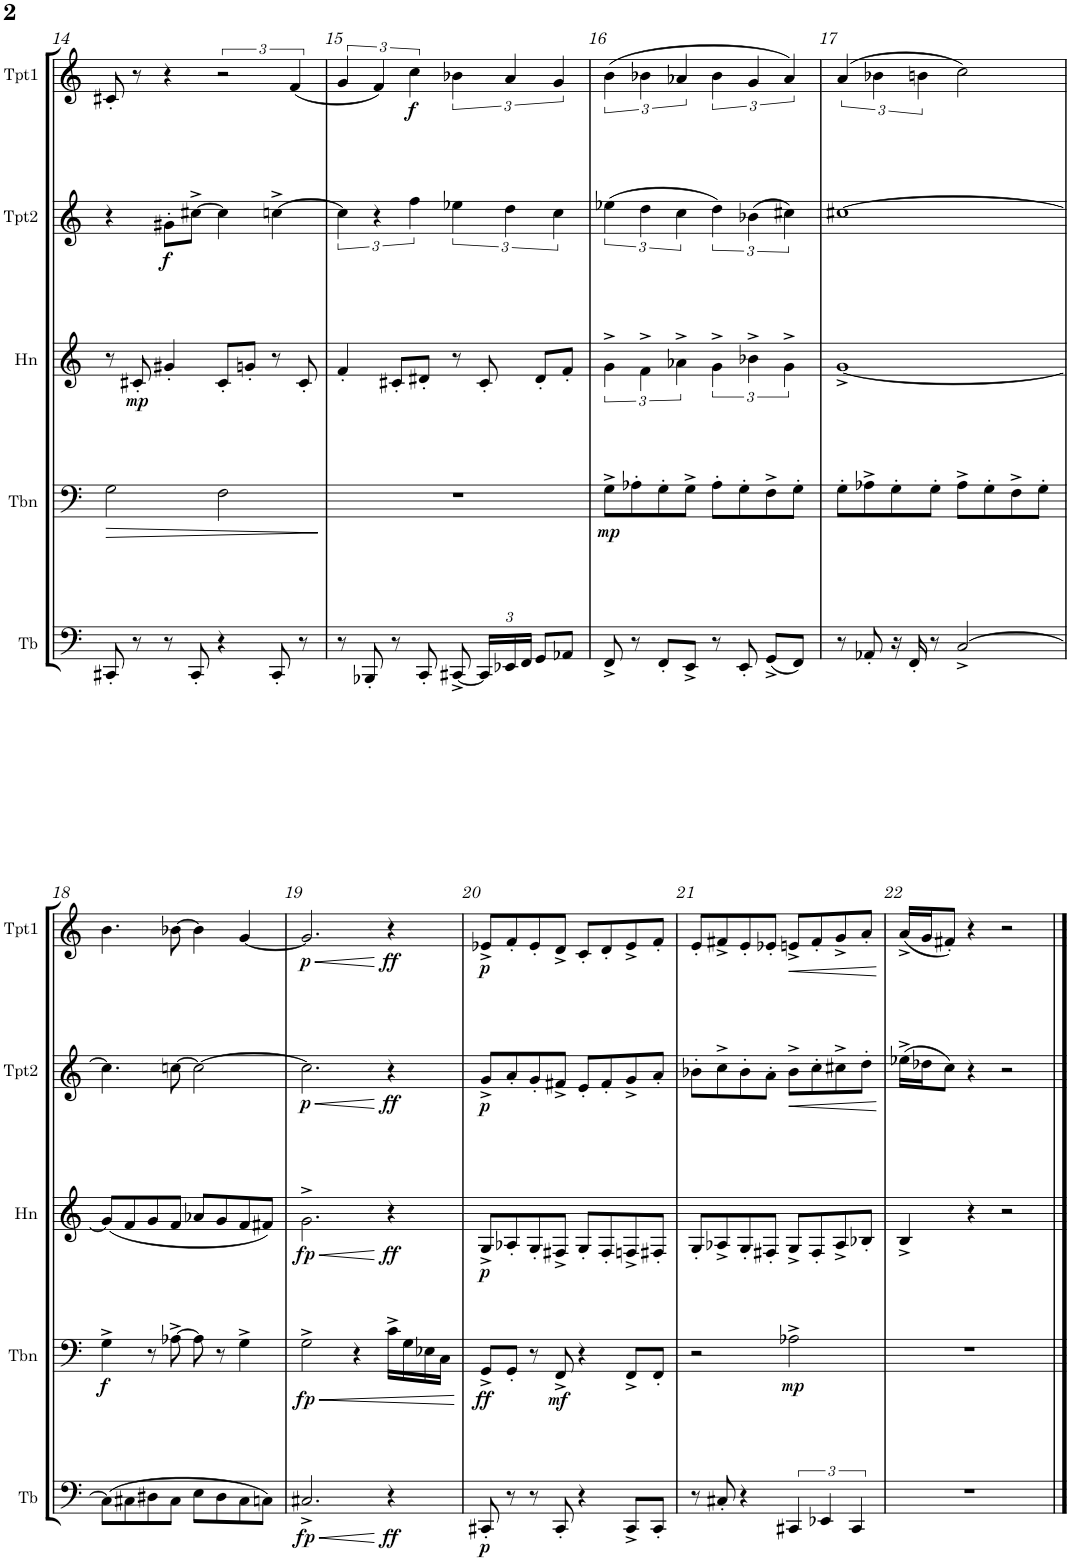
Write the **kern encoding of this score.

**kern	**dynam	**kern	**dynam	**kern	**dynam	**kern	**dynam	**kern	**dynam
*part5	*part5	*part4	*part4	*part3	*part3	*part2	*part2	*part1	*part1
*staff5	*staff5	*staff4	*staff4	*staff3	*staff3	*staff2	*staff2	*staff1	*staff1
*I"Tuba	*	*I"Trombone	*	*I"Horn in F	*	*I"Bb Trumpet 2	*	*I"Bb Trumpet 1	*
*I'Tb	*	*I'Tbn	*	*I'Hn	*	*I'Tpt2	*	*I'Tpt1	*
!!LO:PB:g=z
*clefF4	*	*clefF4	*	*clefG2	*	*clefG2	*	*clefG2	*
*	*	*	*	*ITrd4c7	*	*ITrd1c2	*	*ITrd1c2	*
*k[]	*	*k[]	*	*k[]	*	*k[]	*	*k[]	*
*M4/4	*	*M4/4	*	*M4/4	*	*M4/4	*	*M4/4	*
*met(c)	*	*met(c)	*	*met(c)	*	*met(c)	*	*met(c)	*
=14	=14	=14	=14	=14	=14	=14	=14	=14	=14
!	!	!	!LO:HP:b	!	!	!	!	!	!
8CC#X'/	.	2G\	>	8r	.	4r	.	8c#X'/	.
!	!	!	!	!	!LO:DY:b	!	!	!	!
8r	.	.	.	8c#X'/	mp	.	.	8r	.
!	!	!	!	!	!	!	!LO:DY:b	!	!
8r	.	.	.	4g#X'/	.	8g#X'\L	f	4r	.
8CC#'/	.	.	.	.	.	[8cc#X^\J	.	.	.
4r	.	2F\	.	8c#'/L	.	4cc#\]	.	3r	.
.	.	.	.	8gn'/J	.	.	.	.	.
8CC#'/	.	.	.	8r	.	[4ccn^\	.	.	.
.	.	.	.	.	.	.	.	(6f/	.
8r	.	.	.	8c#'/	.	.	.	.	.
.	.	.	]	.	.	.	.	.	.
=15	=15	=15	=15	=15	=15	=15	=15	=15	=15
8r	.	1r	.	4f'/	.	6cc\]	.	6g/	.
8BBB-X'/	.	.	.	.	.	.	.	.	.
.	.	.	.	.	.	6r	.	6f/)	.
8r	.	.	.	8c#X'/L	.	.	.	.	.
!	!	!	!	!	!	!	!	!	!LO:DY:b
.	.	.	.	.	.	6ff\	.	6cc\	f
8CC'/	.	.	.	8d#X'/J	.	.	.	.	.
[8CC#X^/	.	.	.	8r	.	6ee-X\	.	6b-X\	.
*Xbrackettup	*	*	*	*	*	*	*	*	*
24CC#/LL]	.	.	.	8c#'/	.	.	.	.	.
24EE-X/	.	.	.	.	.	6dd\	.	6a/	.
24FF/JJ	.	.	.	.	.	.	.	.	.
8GG/L	.	.	.	8d#'/L	.	.	.	.	.
.	.	.	.	.	.	6cc\	.	6g/	.
8AA-X/J	.	.	.	8f'/J	.	.	.	.	.
=16	=16	=16	=16	=16	=16	=16	=16	=16	=16
!	!	!	!LO:DY:b	!	!	!	!	!	!
8FF^/	.	8G^\L	mp	6g^>\	.	(6ee-X\	.	(6b\	.
8r	.	8A-X'\	.	.	.	.	.	.	.
.	.	.	.	6f^>\	.	6dd\	.	6b-X\	.
8FF'/L	.	8G'\	.	.	.	.	.	.	.
.	.	.	.	6a-X^>\	.	6cc\	.	6a-X/	.
8EE^/J	.	8G^\J	.	.	.	.	.	.	.
8r	.	8A-'\L	.	6g^>\	.	6dd\)	.	6b-\	.
8EE'/	.	8G'\	.	.	.	.	.	.	.
.	.	.	.	6b-X^>\	.	(6b-X\	.	6g/	.
(8GG^/L	.	8F^\	.	.	.	.	.	.	.
.	.	.	.	6g^>\	.	6cc#X\)	.	6a-/)	.
8FF/J)	.	8G'\J	.	.	.	.	.	.	.
=17	=17	=17	=17	=17	=17	=17	=17	=17	=17
8r	.	8G'\L	.	[1g^	.	[1cc#X	.	(6a/	.
8AA-X'/	.	8A-X^\	.	.	.	.	.	.	.
.	.	.	.	.	.	.	.	6b-X\	.
16r	.	8G'\	.	.	.	.	.	.	.
16FF'/	.	.	.	.	.	.	.	.	.
.	.	.	.	.	.	.	.	6bn\	.
8r	.	8G'\J	.	.	.	.	.	.	.
[2C^/	.	8A-^\L	.	.	.	.	.	2cc\)	.
.	.	8G'\	.	.	.	.	.	.	.
.	.	8F^\	.	.	.	.	.	.	.
.	.	8G'\J	.	.	.	.	.	.	.
!!LO:LB:g=z
=18	=18	=18	=18	=18	=18	=18	=18	=18	=18
!	!	!	!LO:DY:b	!	!	!	!	!	!
(8C\L]	.	4G^\	f	(8g/L]	.	4.cc#\]	.	4.b\	.
8C#X\	.	.	.	8f/	.	.	.	.	.
8D#X\	.	8r	.	8g/	.	.	.	.	.
8C#\J	.	[8A-X^\	.	8f/J	.	[8ccn\	.	[8b-X\	.
8E\L	.	8A-\]	.	8a-X/L	.	2cc\_	.	4b-\]	.
8D#\	.	8r	.	8g/	.	.	.	.	.
8C#\	.	4G^\	.	8f/	.	.	.	[4g/	.
8Cn\J)	.	.	.	8f#X/J)	.	.	.	.	.
=19	=19	=19	=19	=19	=19	=19	=19	=19	=19
!	!LO:HP:b	!	!LO:HP:b	!	!LO:HP:b	!	!LO:HP:b	!	!LO:HP:b
!	!LO:DY:n=1:b	!	!LO:DY:n=1:b	!	!LO:DY:n=1:b	!	!LO:DY:n=1:b	!	!LO:DY:n=1:b
2.C#X^/	< fp	2G^\	< fp	2.g^\	< fp	2.cc\]	< p	2.g/]	< p
.	.	4r	.	.	.	.	.	.	.
!	!LO:DY:n=2:b	!	!	!	!LO:DY:n=2:b	!	!LO:DY:n=2:b	!	!LO:DY:n=2:b
4r	[ ff	16c^\LL	.	4r	[ ff	4r	[ ff	4r	[ ff
.	.	16G\	.	.	.	.	.	.	.
.	.	16E-X\	.	.	.	.	.	.	.
.	.	16C\JJ	.	.	.	.	.	.	.
.	.	.	[	.	.	.	.	.	.
=20	=20	=20	=20	=20	=20	=20	=20	=20	=20
!	!LO:DY:b	!	!LO:DY:b	!	!LO:DY:b	!	!LO:DY:b	!	!LO:DY:b
8CC#X'/	p	8GG^/L	ff	8G^/L	p	8g^/L	p	8e-X^/L	p
8r	.	8GG'/J	.	8A-X'/	.	8a'/	.	8f'/	.
8r	.	8r	.	8G'/	.	8g'/	.	8e-'/	.
!	!	!	!LO:DY:b	!	!	!	!	!	!
8CC#'/	.	8FF^/	mf	8F#X^/J	.	8f#X^/J	.	8d^/J	.
4r	.	4r	.	8G'/L	.	8e'/L	.	8c'/L	.
.	.	.	.	8F#'/	.	8f#'/	.	8d'/	.
8CC#^/L	.	8FF^/L	.	8Fn^/	.	8g^/	.	8e-^/	.
8CC#'/J	.	8FF'/J	.	8F#X'/J	.	8a'/J	.	8f'/J	.
=21	=21	=21	=21	=21	=21	=21	=21	=21	=21
8r	.	2r	.	8G'/L	.	8b-X'\L	.	8e'/L	.
8C#X'/	.	.	.	8A-X^/	.	8cc^\	.	8f#X^/	.
4r	.	.	.	8G'/	.	8b-'\	.	8e'/	.
.	.	.	.	8F#X'/J	.	8a'\J	.	8e-X'/J	.
*brackettup	*	*	*	*	*	*	*	*	*
!	!	!	!LO:DY:b	!	!	!	!LO:HP:b	!	!LO:HP:b
6CC#X/	.	2A-X^\	mp	8G^/L	.	8b-^\L	<	8en^/L	<
.	.	.	.	8F#'/	.	8cc'\	.	8f#'/	.
6EE-X/	.	.	.	.	.	.	.	.	.
.	.	.	.	8A-^/	.	8cc#X^\	.	8g^/	.
6CC#/	.	.	.	.	.	.	.	.	.
.	.	.	.	8B-X'/J	.	8dd'\J	.	8a'/J	.
.	.	.	.	.	.	.	[	.	[
=22	=22	=22	=22	=22	=22	=22	=22	=22	=22
1r	.	1r	.	4B^/	.	(16ee-X^\LL	.	(16a^/LL	.
.	.	.	.	.	.	16dd-X\J	.	16g/J	.
.	.	.	.	.	.	8cc\J)	.	8f#X'/J)	.
.	.	.	.	4r	.	4r	.	4r	.
.	.	.	.	2r	.	2r	.	2r	.
==	==	==	==	==	==	==	==	==	==
*-	*-	*-	*-	*-	*-	*-	*-	*-	*-
